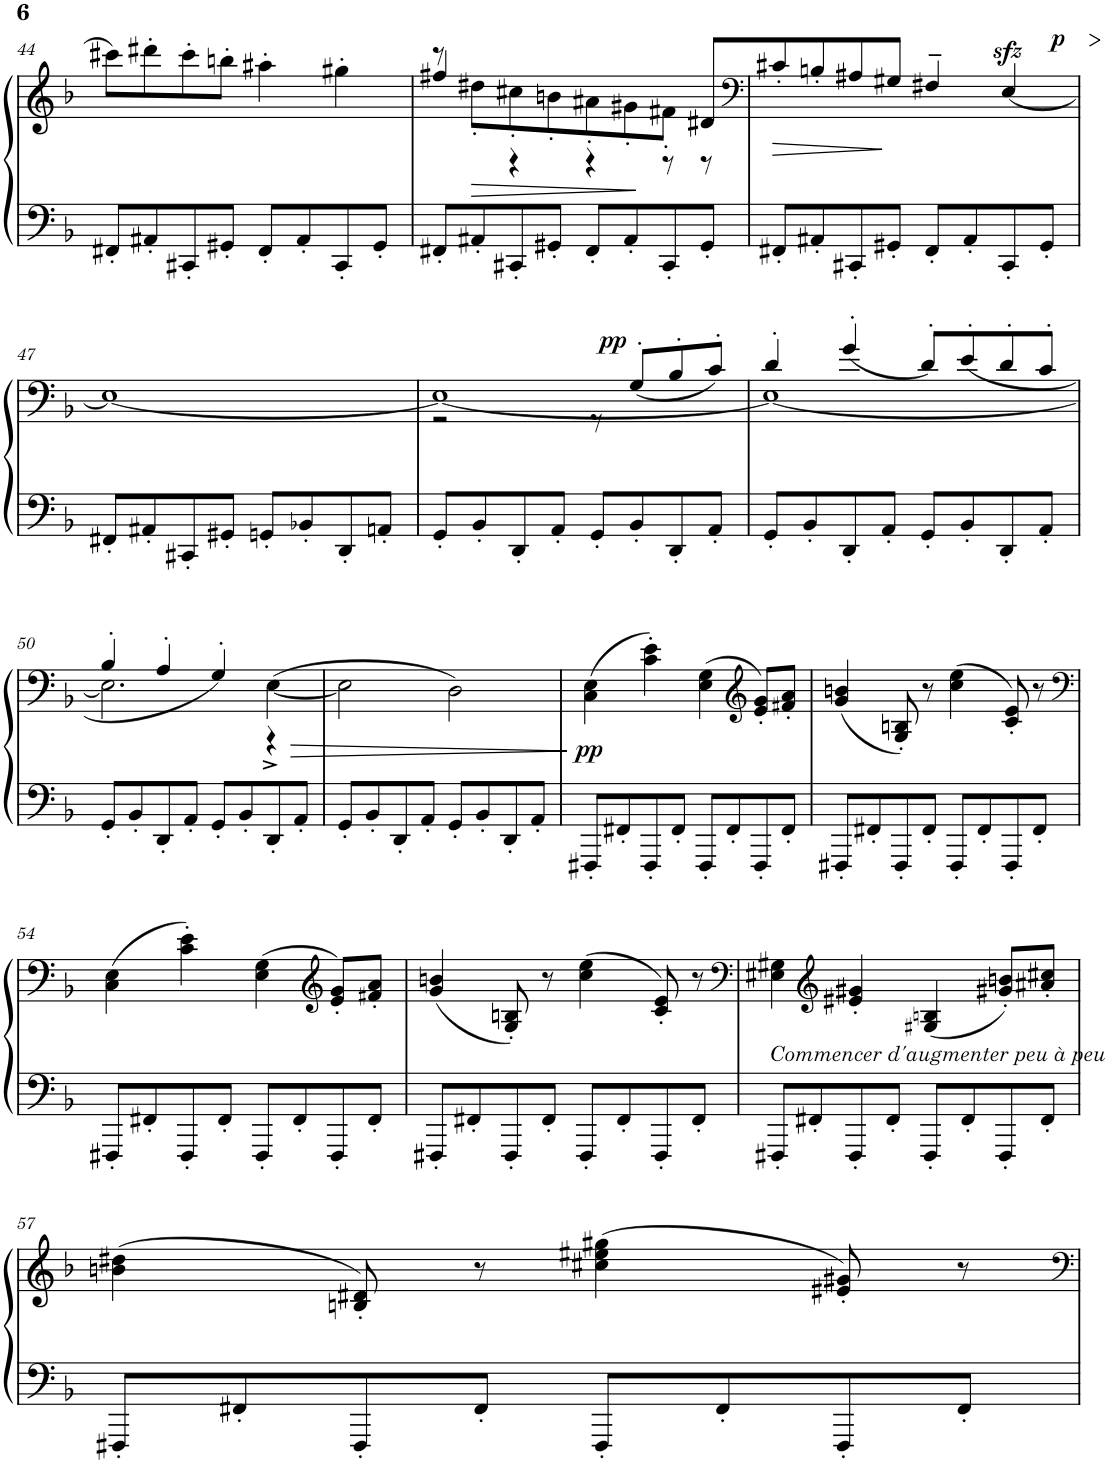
**kern	**kern	**dynam
*part1	*part1	*part1
*staff2	*staff1	*staff1/2
*I"Piano	*	*
*I'Pno.	*	*
!!LO:PB:g=z
*clefF4	*clefG2	*
*k[b-]	*k[b-]	*
*M4/4	*M4/4	*
=44	=44	=44
8FF#X'/L	8ccc#X\L	.
8AA#X'/	8ddd#X'\	.
8CC#X'/	8ccc#'\	.
8GG#X'/J	8bbn'\J	.
8FF#'/L	4aa#X'\	.
8AA#'/	.	.
8CC#'/	4gg#X'\	.
8GG#'/J	.	.
=45	=45	=45
*	*^	*
8FF#X'/L	8r	4ff#X/	.
!	!	!	!LO:HP:b
8AA#X'/	8dd#X'\L	.	>
8CC#X'/	8cc#X'\	4r	.
8GG#X'/J	8bn'\	.	.
8FF#'/L	8a#X'\	4r	.
8AA#'/	8g#X'\	.	.
8CC#'/	8f#X'\J	8r	.
8GG#'/J	8d#X/L	8r	.
*	*v	*v	*
=46	=46	=46
*	*clefF4	*
*	*^	*
!	!	!	!LO:HP:b
*	*v	*v	*
8FF#X'/L	8c#X'/	>
8AA#X'/	8Bn'/	.
8CC#X'/	8A#X/	.
8GG#X'/J	8G#X/J	.
8FF#'/L	4F#X~>/	]
8AA#'/	.	.
!	!	!LO:HP:b
!	!	!LO:DY:n=1:a
8CC#'/	[4Ezz>/	> p
8GG#'/J	.	.
.	.	]
!!LO:LB:g=z
=47	=47	=47
8FF#X'/L	1E_	.
8AA#X'/	.	.
8CC#X'/	.	.
8GG#X'/J	.	.
8GGn'/L	.	.
8BB-X'/	.	.
8DD'/	.	.
8AAn'/J	.	.
=48	=48	=48
*	*^	*
8GG'/L	1E_	2r	.
8BB-'/	.	.	.
8DD'/	.	.	.
8AA'/J	.	.	.
8GG'/L	.	8r	.
!	!	!	!LO:DY:a
8BB-'/	.	(8G'/L	pp
8DD'/	.	8B-'/	.
8AA'/J	.	8c'/J)	.
=49	=49	=49	=49
8GG'/L	1E_	4d'/	.
8BB-'/	.	.	.
8DD'/	.	(4g'/	.
8AA'/J	.	.	.
8GG'/L	.	8d'/L)	.
8BB-'/	.	(8e'/	.
8DD'/	.	8d'/	.
8AA'/J	.	8c'/J	.
!!LO:LB:g=z	!!
=50	=50	=50	=50
8GG'/L	2.E\]	4B-'/	.
8BB-'/	.	.	.
8DD'/	.	4A'/	.
8AA'/J	.	.	.
8GG'/L	.	4G'/)	.
8BB-'/	.	.	.
8DD'/	(>[4E^\	4r	.
8AA'/J	.	.	.
*	*v	*v	*
=51	=51	=51
8GG'/L	2E\]	.
8BB-'/	.	.
8DD'/	.	.
8AA'/J	.	.
8GG'/L	2D\)	.
8BB-'/	.	.
8DD'/	.	.
8AA'/J	.	.
.	.	]
=52	=52	=52
!	!	!LO:DY:b
8FFF#X'/L	(4C\ 4E\	pp
8FF#X'/	.	.
8FFF#'/	4c\' 4e\')	.
8FF#'/J	.	.
8FFF#'/L	(4E\ 4G\	.
8FF#'/	.	.
*	*clefG2	*
8FFF#'/	8e/' 8g/'L)	.
8FF#'/J	8f#X/' 8a/'J	.
=53	=53	=53
8FFF#X'/L	(4g/ 4bn/	.
8FF#X'/	.	.
8FFF#'/	8G/' 8Bn/')	.
8FF#'/J	8r	.
8FFF#'/L	(4cc\ 4ee\	.
8FF#'/	.	.
8FFF#'/	8c/' 8e/')	.
8FF#'/J	8r	.
!!LO:LB:g=z
=54	=54	=54
*	*clefF4	*
8FFF#X'/L	(4C\ 4E\	.
8FF#X'/	.	.
8FFF#'/	4c\' 4e\')	.
8FF#'/J	.	.
8FFF#'/L	(4E\ 4G\	.
8FF#'/	.	.
*	*clefG2	*
8FFF#'/	8e/' 8g/'L)	.
8FF#'/J	8f#X/' 8a/'J	.
=55	=55	=55
8FFF#X'/L	(4g/ 4bn/	.
8FF#X'/	.	.
8FFF#'/	8G/' 8Bn/')	.
8FF#'/J	8r	.
8FFF#'/L	(4cc\ 4ee\	.
8FF#'/	.	.
8FFF#'/	8c/' 8e/')	.
8FF#'/J	8r	.
=56	=56	=56
*	*clefF4	*
!	!LO:TX:b:i:t=Commencer d'augmenter peu à peu	!
8FFF#X'/L	4E#X\ 4G#X\	.
8FF#X'/	.	.
*	*clefG2	*
8FFF#'/	4e#X/' 4g#X/'	.
8FF#'/J	.	.
8FFF#'/L	(4G#X/ 4Bn/	.
8FF#'/	.	.
8FFF#'/	8g#X/' 8bn/'L)	.
8FF#'/J	8a#X/' 8cc#X/'J	.
!!LO:LB:g=z
=57	=57	=57
8FFF#X'/L	(4bn\ 4dd#X\	.
8FF#X'/	.	.
8FFF#'/	8Bn/' 8d#X/')	.
8FF#'/J	8r	.
8FFF#'/L	(4cc#X\ 4ee#X\ 4gg#X\	.
8FF#'/	.	.
8FFF#'/	8e#X/' 8g#X/')	.
8FF#'/J	8r	.
=	=	=
*-	*-	*-
